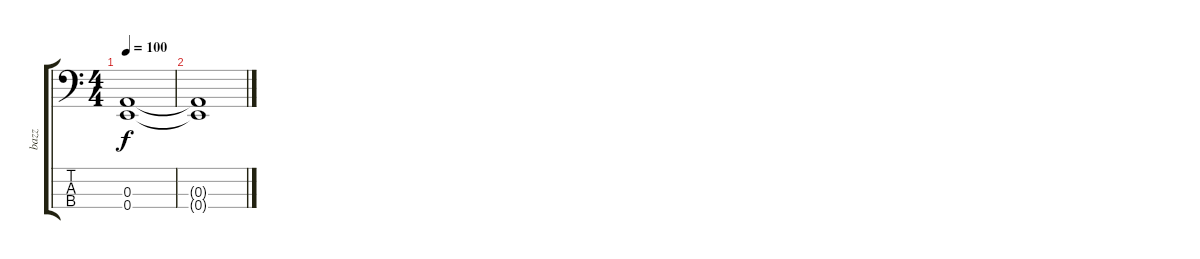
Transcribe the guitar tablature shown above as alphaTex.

\track ("bazz" "bazz") {instrument electricbasspick}
\staff {score tabs}
\tuning (G2 D2 A1 E1) {hide}
\ts (4 4)
\tempo 100
\clef f4
\ks c
(0.3 0.4).1{dy f} |
(0.3{t} 0.4{t}).1
